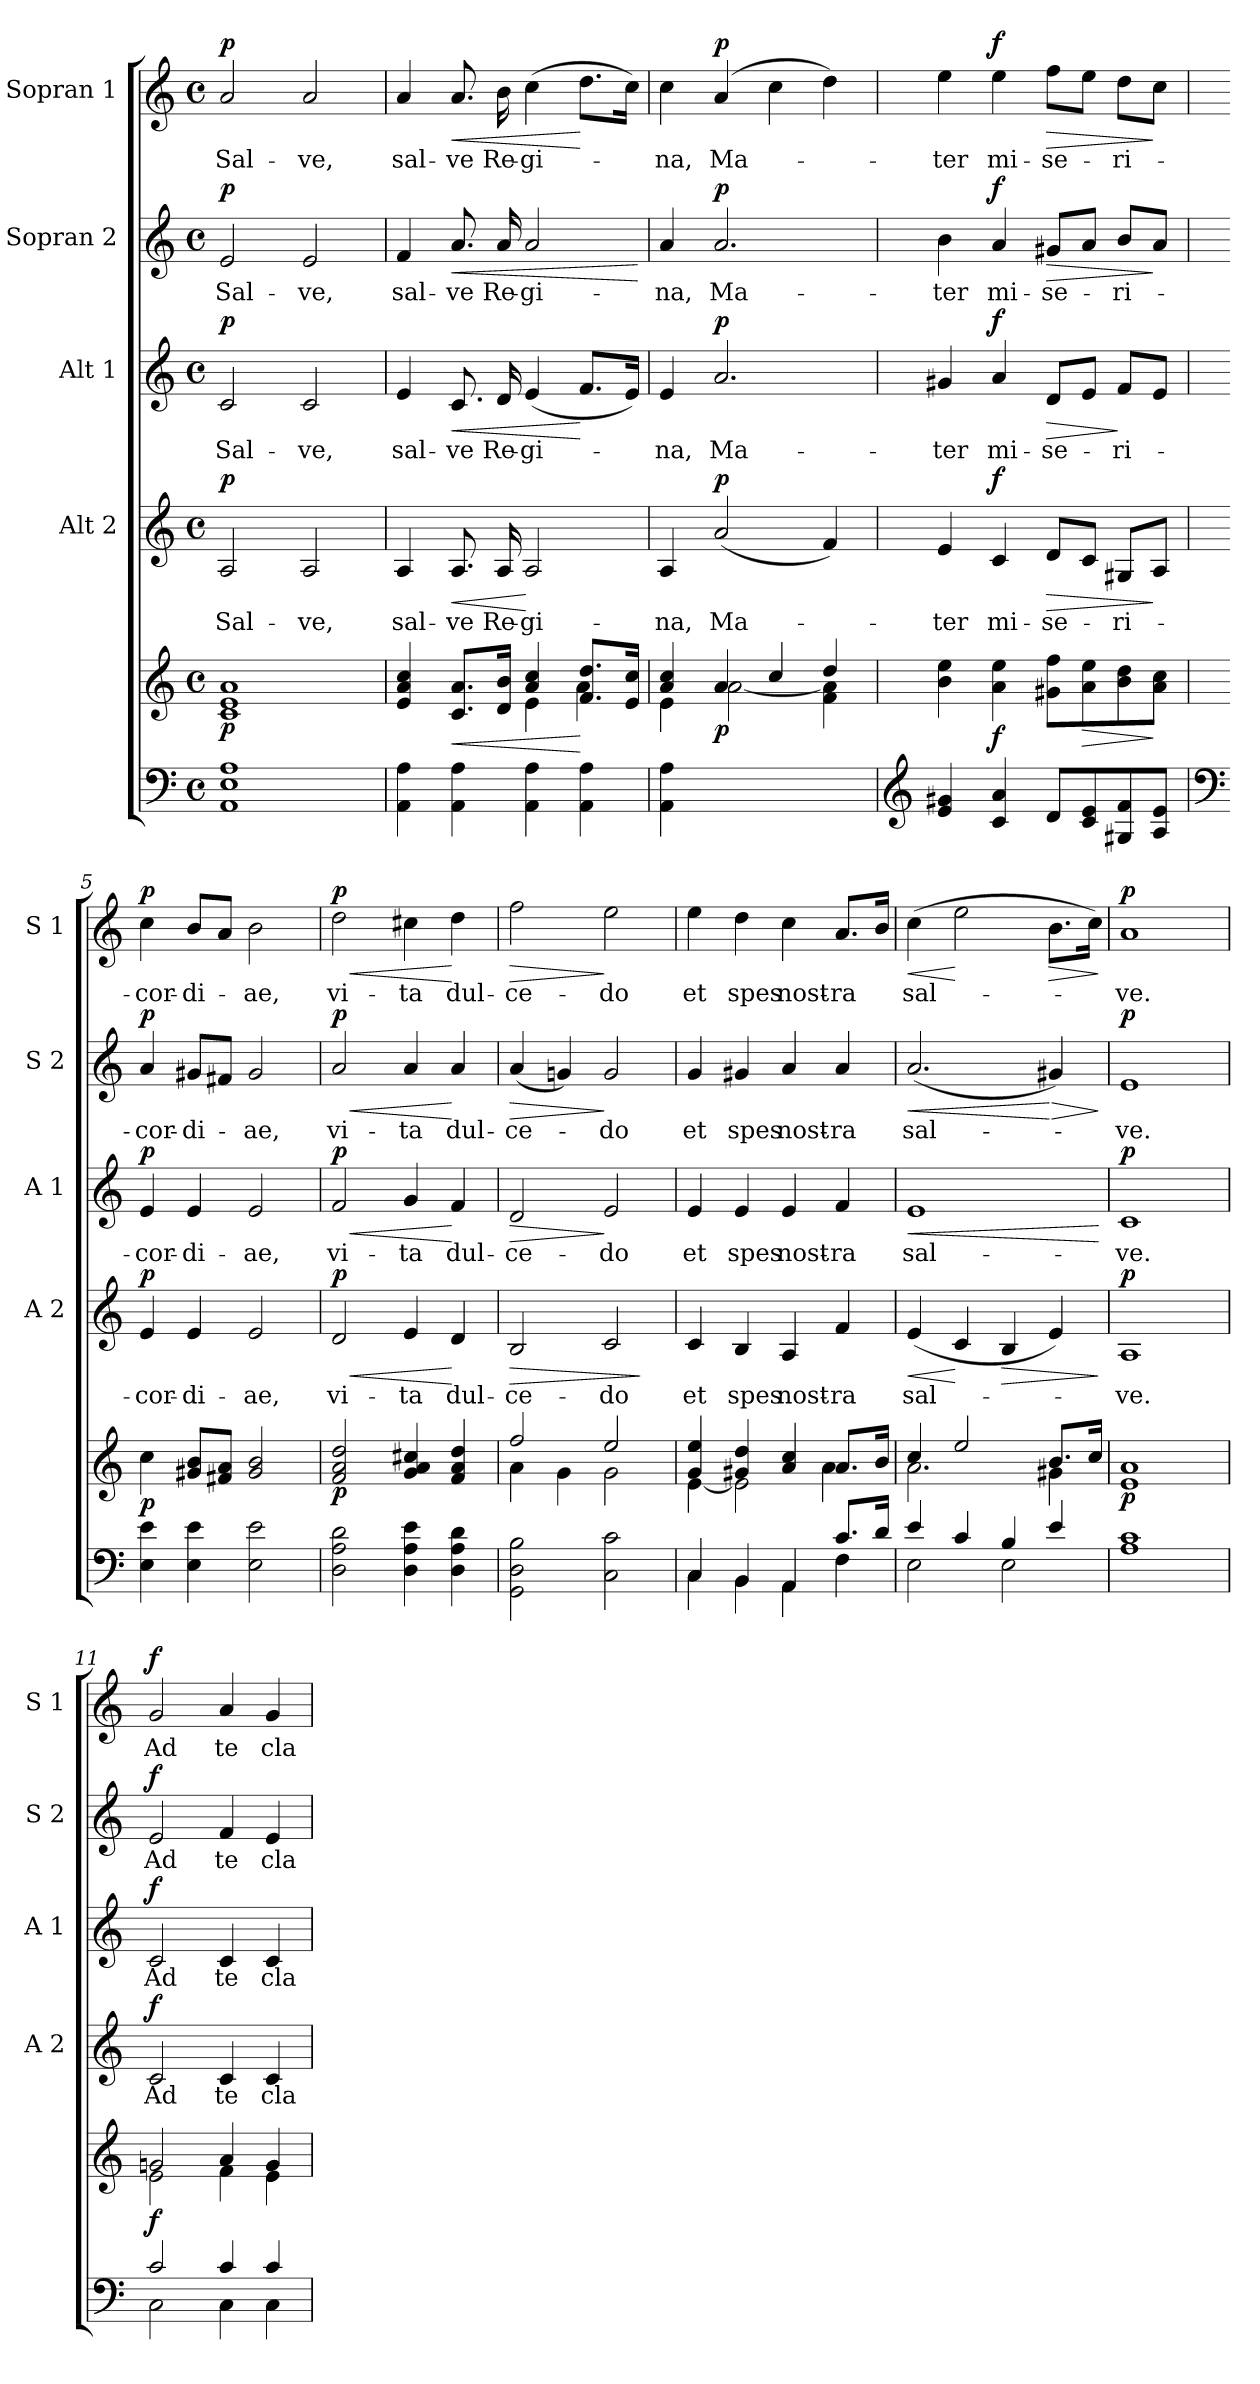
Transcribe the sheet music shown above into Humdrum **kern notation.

**kern	**kern	**dynam	**kern	**text	**dynam	**kern	**text	**dynam	**kern	**text	**dynam	**kern	**text	**dynam
*part5	*part5	*part5	*part4	*part4	*part4	*part3	*part3	*part3	*part2	*part2	*part2	*part1	*part1	*part1
*staff6	*staff5	*staff5/6	*staff4	*staff4	*staff4	*staff3	*staff3	*staff3	*staff2	*staff2	*staff2	*staff1	*staff1	*staff1
*	*	*	*I"Alt 2	*	*	*I"Alt 1	*	*	*I"Sopran 2	*	*	*I"Sopran 1	*	*
*	*	*	*I'A 2	*	*	*I'A 1	*	*	*I'S 2	*	*	*I'S 1	*	*
*clefF4	*clefG2	*	*clefG2	*	*	*clefG2	*	*	*clefG2	*	*	*clefG2	*	*
*k[]	*k[]	*	*k[]	*	*	*k[]	*	*	*k[]	*	*	*k[]	*	*
*C:	*C:	*	*C:	*	*	*C:	*	*	*C:	*	*	*C:	*	*
*M4/4	*M4/4	*	*M4/4	*	*	*M4/4	*	*	*M4/4	*	*	*M4/4	*	*
*met(c)	*met(c)	*	*met(c)	*	*	*met(c)	*	*	*met(c)	*	*	*met(c)	*	*
=1	=1	=1	=1	=1	=1	=1	=1	=1	=1	=1	=1	=1	=1	=1
!	!	!LO:DY:b	!	!LO:LY:b	!LO:DY:a	!	!LO:LY:b	!LO:DY:a	!	!LO:LY:b	!LO:DY:a	!	!LO:LY:b	!LO:DY:a
1AA 1E 1A	1c 1e 1a	p	2A/	Sal-	p	2c/	Sal-	p	2e/	Sal-	p	2a/	Sal-	p
!	!	!	!	!LO:LY:b	!	!	!LO:LY:b	!	!	!LO:LY:b	!	!	!LO:LY:b	!
.	.	.	2A/	-ve,	.	2c/	-ve,	.	2e/	-ve,	.	2a/	-ve,	.
=2	=2	=2	=2	=2	=2	=2	=2	=2	=2	=2	=2	=2	=2	=2
*	*^	*	*	*	*	*	*	*	*	*	*	*	*	*
!	!	!	!	!	!LO:LY:b	!	!	!LO:LY:b	!	!	!LO:LY:b	!	!	!LO:LY:b	!
4AA\ 4A\	4e/ 4a/ 4cc/	2ryy	.	4A/	sal-	.	4e/	sal-	.	4f/	sal-	.	4a/	sal-	.
!	!	!	!LO:HP:b	!	!LO:LY:b	!LO:HP:b	!	!LO:LY:b	!LO:HP:b	!	!LO:LY:b	!LO:HP:b	!	!LO:LY:b	!LO:HP:b
4AA\ 4A\	8.c/ 8.a/L	.	<	8.A/	-ve	<	8.c/	-ve	<	8.a/	-ve	<	8.a/	-ve	<
!	!	!	!	!	!LO:LY:b	!	!	!LO:LY:b	!	!	!LO:LY:b	!	!	!LO:LY:b	!
.	16d/ 16b/Jk	.	.	16A/	Re-	.	16d/	Re-	.	16a/	Re-	.	16b\	Re-	.
!	!	!	!	!	!LO:LY:b	!	!	!LO:LY:b	!	!	!LO:LY:b	!	!	!LO:LY:b	!
4AA\ 4A\	4a/ 4cc/	4e\	.	2A/	-gi-	[	(<4e/	-gi-	.	2a/	-gi-	.	(>4cc\	-gi-	.
4AA\ 4A\	8.f/ 8.dd/L	4a\	[	.	.	.	8.f/L	.	[	.	.	.	8.dd\L	.	[
.	16e/ 16cc/Jk	.	.	.	.	.	16e/Jk)	.	.	.	.	.	16cc\Jk)	.	.
*	*v	*v	*	*	*	*	*	*	*	*	*	*	*	*	*
.	.	.	.	.	.	.	.	.	.	.	[	.	.	.
=3	=3	=3	=3	=3	=3	=3	=3	=3	=3	=3	=3	=3	=3	=3
*	*^	*	*	*	*	*	*	*	*	*	*	*	*	*
!	!	!	!	!	!LO:LY:b	!	!	!LO:LY:b	!	!	!LO:LY:b	!	!	!LO:LY:b	!
4AA\ 4A\	4a/ 4cc/	4e\	.	4A/	-na,	.	4e/	-na,	.	4a/	-na,	.	4cc\	-na,	.
!	!	!	!LO:DY:b	!	!LO:LY:b	!LO:DY:a	!	!LO:LY:b	!LO:DY:a	!	!LO:LY:b	!LO:DY:a	!	!LO:LY:b	!LO:DY:a
2.ryy	4a/	[<2a\	p	(<2a/	Ma-	p	2.a/	Ma-	p	2.a/	Ma-	p	(4a/	Ma-	p
.	4cc/	.	.	.	.	.	.	.	.	.	.	.	4cc\	.	.
.	4dd/	4f\ 4a\]	.	4f/)	.	.	.	.	.	.	.	.	4dd\)	.	.
*	*v	*v	*	*	*	*	*	*	*	*	*	*	*	*	*
=4	=4	=4	=4	=4	=4	=4	=4	=4	=4	=4	=4	=4	=4	=4
*clefG2	*	*	*	*	*	*	*	*	*	*	*	*	*	*
*	*^	*	*	*	*	*	*	*	*	*	*	*	*	*
!	!	!	!	!	!LO:LY:b	!	!	!LO:LY:b	!	!	!LO:LY:b	!	!	!LO:LY:b	!
*	*v	*v	*	*	*	*	*	*	*	*	*	*	*	*	*
4e/ 4g#X/	4b\ 4ee\	.	4e/	-ter	.	4g#X/	-ter	.	4b\	-ter	.	4ee\	-ter	.
!	!	!LO:DY:b	!	!LO:LY:b	!LO:DY:a	!	!LO:LY:b	!LO:DY:a	!	!LO:LY:b	!LO:DY:a	!	!LO:LY:b	!LO:DY:a
4c/ 4a/	4a\ 4ee\	f	4c/	mi-	f	4a/	mi-	f	4a/	mi-	f	4ee\	mi-	f
!	!	!	!	!LO:LY:b	!LO:HP:b	!	!LO:LY:b	!LO:HP:b	!	!LO:LY:b	!LO:HP:b	!	!LO:LY:b	!LO:HP:b
8d/L	8g#X\ 8ff\L	.	8d/L	-se-	>	8d/L	-se-	>	8g#X/L	-se-	>	8ff\L	-se-	>
!	!	!LO:HP:b	!	!	!	!	!	!	!	!	!	!	!	!
8c/ 8e/	8a\ 8ee\	>	8c/J	.	.	8e/J	.	.	8a/J	.	.	8ee\J	.	.
!	!	!	!	!LO:LY:b	!	!	!LO:LY:b	!	!	!LO:LY:b	!	!	!LO:LY:b	!
8G#X/ 8f/	8b\ 8dd\	.	8G#X/L	-ri-	.	8f/L	-ri-	]	8b/L	-ri-	.	8dd\L	-ri-	.
8A/ 8e/J	8a\ 8cc\J	]	8A/J	.	]	8e/J	.	.	8a/J	.	]	8cc\J	.	]
!!LO:LB:g=z
=5	=5	=5	=5	=5	=5	=5	=5	=5	=5	=5	=5	=5	=5	=5
*clefF4	*	*	*	*	*	*	*	*	*	*	*	*	*	*
!	!	!LO:DY:b	!	!LO:LY:b	!LO:DY:a	!	!LO:LY:b	!LO:DY:a	!	!LO:LY:b	!LO:DY:a	!	!LO:LY:b	!LO:DY:a
4E\ 4e\	4cc\	p	4e/	-cor-	p	4e/	-cor-	p	4a/	-cor-	p	4cc\	-cor-	p
!	!	!	!	!LO:LY:b	!	!	!LO:LY:b	!	!	!LO:LY:b	!	!	!LO:LY:b	!
4E\ 4e\	8g#X/ 8b/L	.	4e/	-di-	.	4e/	-di-	.	8g#X/L	-di-	.	8b/L	-di-	.
.	8f#X/ 8a/J	.	.	.	.	.	.	.	8f#X/J	.	.	8a/J	.	.
!	!	!	!	!LO:LY:b	!	!	!LO:LY:b	!	!	!LO:LY:b	!	!	!LO:LY:b	!
2E\ 2e\	2g#/ 2b/	.	2e/	-ae,	.	2e/	-ae,	.	2g#/	-ae,	.	2b\	-ae,	.
=6	=6	=6	=6	=6	=6	=6	=6	=6	=6	=6	=6	=6	=6	=6
!	!	!LO:DY:b	!	!LO:LY:b	!LO:HP:b	!	!LO:LY:b	!LO:HP:b	!	!LO:LY:b	!LO:HP:b	!	!LO:LY:b	!LO:HP:b
!	!	!	!	!	!LO:DY:n=1:a	!	!	!LO:DY:n=1:a	!	!	!LO:DY:n=1:a	!	!	!LO:DY:n=1:a
2D\ 2A\ 2d\	2f/ 2a/ 2dd/	p	2d/	vi-	< p	2f/	vi-	< p	2a/	vi-	< p	2dd\	vi-	< p
!	!	!	!	!LO:LY:b	!	!	!LO:LY:b	!	!	!LO:LY:b	!	!	!LO:LY:b	!
4D\ 4A\ 4e\	4g/ 4a/ 4cc#X/	.	4e/	-ta	.	4g/	-ta	.	4a/	-ta	.	4cc#X\	-ta	.
!	!	!	!	!LO:LY:b	!	!	!LO:LY:b	!	!	!LO:LY:b	!	!	!LO:LY:b	!
4D\ 4A\ 4d\	4f/ 4a/ 4dd/	.	4d/	dul-	[	4f/	dul-	[	4a/	dul-	[	4dd\	dul-	[
=7	=7	=7	=7	=7	=7	=7	=7	=7	=7	=7	=7	=7	=7	=7
*	*^	*	*	*	*	*	*	*	*	*	*	*	*	*
!	!	!	!	!	!LO:LY:b	!LO:HP:b	!	!LO:LY:b	!LO:HP:b	!	!LO:LY:b	!LO:HP:b	!	!LO:LY:b	!LO:HP:b
2GG\ 2D\ 2B\	2ff/	4a\	.	2B/	-ce-	>	2d/	-ce-	>	(<4a/	-ce-	>	2ff\	-ce-	>
.	.	4g\	.	.	.	.	.	.	.	4gn/)	.	.	.	.	.
!	!	!	!	!	!LO:LY:b	!	!	!LO:LY:b	!	!	!LO:LY:b	!	!	!LO:LY:b	!
2C\ 2c\	2ee/	2g\	.	2c/	-do	.	2e/	-do	]	2g/	-do	]	2ee\	-do	]
*	*v	*v	*	*	*	*	*	*	*	*	*	*	*	*	*
.	.	.	.	.	]	.	.	.	.	.	.	.	.	.
=8	=8	=8	=8	=8	=8	=8	=8	=8	=8	=8	=8	=8	=8	=8
*^	*^	*	*	*	*	*	*	*	*	*	*	*	*	*
!	!	!	!	!	!	!LO:LY:b	!	!	!LO:LY:b	!	!	!LO:LY:b	!	!	!LO:LY:b	!
4C/	4C\	4g/ 4ee/	[<4e\	.	4c/	et	.	4e/	et	.	4g/	et	.	4ee\	et	.
!	!	!	!	!	!	!LO:LY:b	!	!	!LO:LY:b	!	!	!LO:LY:b	!	!	!LO:LY:b	!
4BB/	4BB\	4g#X/ 4dd/	2e\]	.	4B/	spes	.	4e/	spes	.	4g#X/	spes	.	4dd\	spes	.
!	!	!	!	!	!	!LO:LY:b	!	!	!LO:LY:b	!	!	!LO:LY:b	!	!	!LO:LY:b	!
4AA/	4AA\	4a/ 4cc/	.	.	4A/	nost-	.	4e/	nost-	.	4a/	nost-	.	4cc\	nost-	.
!	!	!	!	!	!	!LO:LY:b	!	!	!LO:LY:b	!	!	!LO:LY:b	!	!	!LO:LY:b	!
8.c/L	4F\	8.a/L	4a\	.	4f/	-ra	.	4f/	-ra	.	4a/	-ra	.	8.a/L	-ra	.
16d/Jk	.	16b/Jk	.	.	.	.	.	.	.	.	.	.	.	16b/Jk	.	.
=9	=9	=9	=9	=9	=9	=9	=9	=9	=9	=9	=9	=9	=9	=9	=9	=9
!	!	!	!	!	!	!LO:LY:b	!LO:HP:b	!	!LO:LY:b	!LO:HP:b	!	!	!	!	!	!
!	!	!	!	!	!	!	!	!	!	!LO:HP:n=1:b	!	!LO:LY:b	!LO:HP:b	!	!LO:LY:b	!LO:HP:b
4e/	2E\	4cc/	2.a\	.	(<4e/	sal-	<	1e	sal-	< >	(<2.a/	sal-	<	(>4cc\	sal-	<
4c/	.	2ee/	.	.	4c/	.	[	.	.	.	.	.	.	2ee\	.	[
!	!	!	!	!	!	!	!LO:HP:b	!	!	!	!	!	!	!	!	!
4B/	2E\	.	.	.	4B/	.	>	.	.	.	.	.	.	.	.	.
!	!	!	!	!	!	!	!	!	!	!	!	!	!LO:HP:n=1:b	!	!	!LO:HP:b
4e/	.	8.b/L	4g#X\	.	4e/)	.	.	.	.	.	4g#X/)	.	[ >	8.b\L	.	>
.	.	16cc/Jk	.	.	.	.	.	.	.	.	.	.	.	16cc\Jk)	.	.
*v	*v	*	*	*	*	*	*	*	*	*	*	*	*	*	*	*
*	*v	*v	*	*	*	*	*	*	*	*	*	*	*	*	*
.	.	.	.	.	]	.	.	[	.	.	]	.	.	]
=10	=10	=10	=10	=10	=10	=10	=10	=10	=10	=10	=10	=10	=10	=10
*^	*^	*	*	*	*	*	*	*	*	*	*	*	*	*
!	!	!	!	!LO:DY:b	!	!LO:LY:b	!LO:DY:a	!	!LO:LY:b	!LO:DY:a	!	!LO:LY:b	!LO:DY:a	!	!LO:LY:b	!LO:DY:a
1c	1A	1a	1e	p	1A	-ve.	p	1c	-ve.	p	1e	-ve.	p	1a	-ve.	p
*v	*v	*	*	*	*	*	*	*	*	*	*	*	*	*	*	*
*	*v	*v	*	*	*	*	*	*	*	*	*	*	*	*	*
.	.	.	.	.	.	.	.	]	.	.	.	.	.	.
!!LO:PB:g=z
=11	=11	=11	=11	=11	=11	=11	=11	=11	=11	=11	=11	=11	=11	=11
*^	*^	*	*	*	*	*	*	*	*	*	*	*	*	*
!	!	!	!	!LO:DY:b	!	!LO:LY:b	!LO:DY:a	!	!LO:LY:b	!LO:DY:a	!	!LO:LY:b	!LO:DY:a	!	!LO:LY:b	!LO:DY:a
2c/	2C\	2gn/	2e\	f	2c/	Ad	f	2c/	Ad	f	2e/	Ad	f	2g/	Ad	f
!	!	!	!	!	!	!LO:LY:b	!	!	!LO:LY:b	!	!	!LO:LY:b	!	!	!LO:LY:b	!
4c/	4C\	4a/	4f\	.	4c/	te	.	4c/	te	.	4f/	te	.	4a/	te	.
!	!	!	!	!	!	!LO:LY:b	!	!	!LO:LY:b	!	!	!LO:LY:b	!	!	!LO:LY:b	!
4c/	4C\	4g/	4e\	.	4c/	cla-	.	4c/	cla-	.	4e/	cla-	.	4g/	cla-	.
*v	*v	*	*	*	*	*	*	*	*	*	*	*	*	*	*	*
*	*v	*v	*	*	*	*	*	*	*	*	*	*	*	*	*
=	=	=	=	=	=	=	=	=	=	=	=	=	=	=
*-	*-	*-	*-	*-	*-	*-	*-	*-	*-	*-	*-	*-	*-	*-
